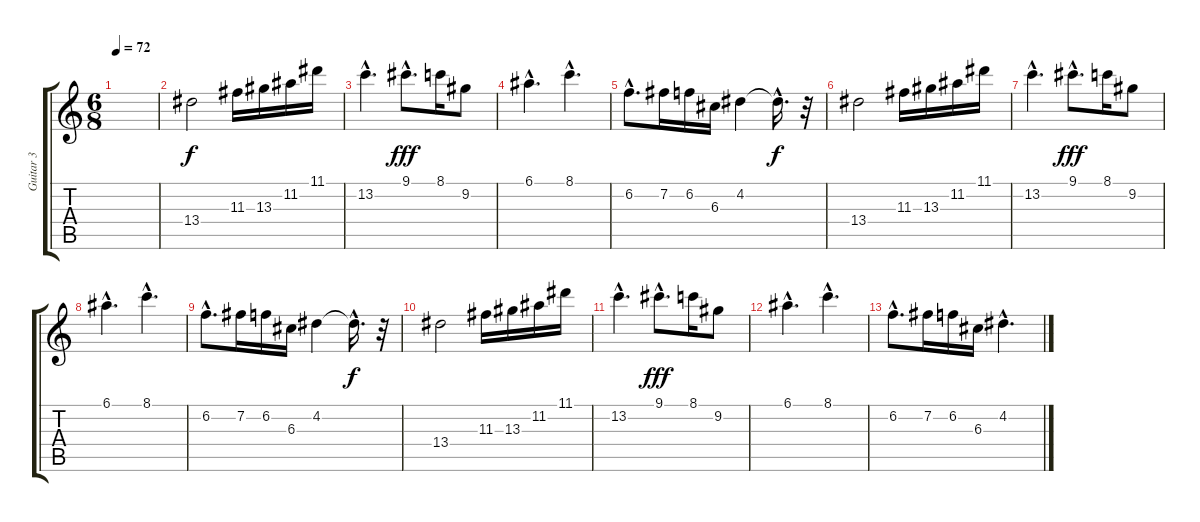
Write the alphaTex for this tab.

\track ("Guitar 3" "Guitar 3") {instrument distortionguitar}
\staff {score tabs}
\tuning (E4 B3 G3 D3 A2 E2) {hide}
\ts (6 8)
\tempo 72
\clef g2
\ks c
|
13.4.2{dy f} 11.3.16 13.3.16 11.2.16 11.1.16 |
13.2{hac}.4{d} 9.1{hac}.8{d dy fff} 8.1.16 9.2.8 |
6.1{hac}.4{d} 8.1{hac}.4{d} |
6.2{hac}.8{d} 7.2.16 6.2.16 6.3.16 4.2.4 4.2{hac t}.16{d dy f} r.32 |
13.4.2 11.3.16 13.3.16 11.2.16 11.1.16 |
13.2{hac}.4{d} 9.1{hac}.8{d dy fff} 8.1.16 9.2.8 |
6.1{hac}.4{d} 8.1{hac}.4{d} |
6.2{hac}.8{d} 7.2.16 6.2.16 6.3.16 4.2.4 4.2{hac t}.16{d dy f} r.32 |
13.4.2 11.3.16 13.3.16 11.2.16 11.1.16 |
13.2{hac}.4{d} 9.1{hac}.8{d dy fff} 8.1.16 9.2.8 |
6.1{hac}.4{d} 8.1{hac}.4{d} |
6.2{hac}.8{d} 7.2.16 6.2.16 6.3.16 4.2{hac}.4{d}
